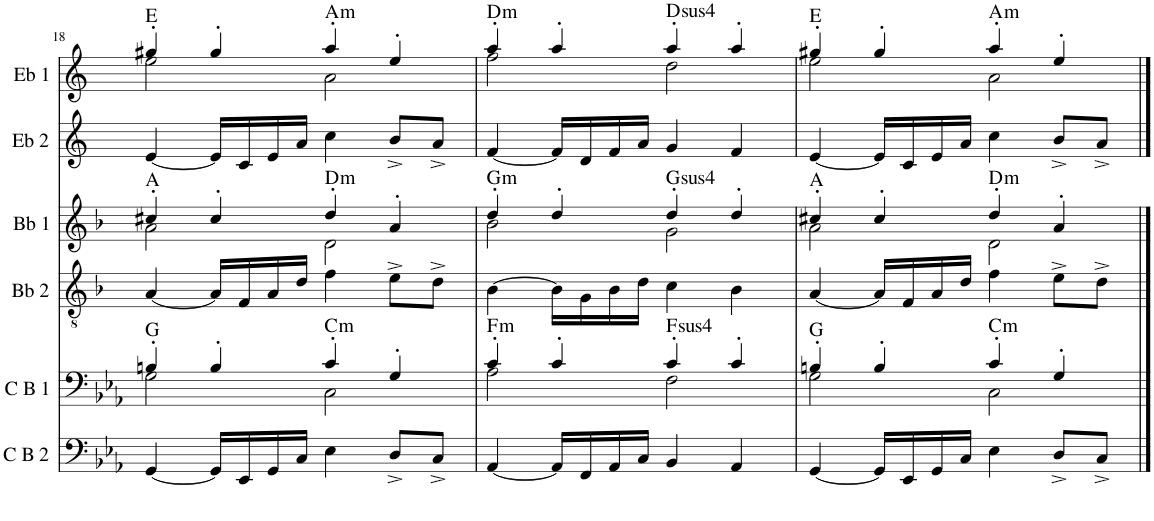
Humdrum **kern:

**kern	**kern	**harte	**kern	**kern	**harte	**kern	**kern	**harte
*part6	*part5	*part5	*part4	*part3	*part3	*part2	*part1	*part1
*staff6	*staff5	*	*staff4	*staff3	*	*staff2	*staff1	*
*I"C B 2	*I"C B 1	*	*I"Bb 2	*I"Bb 1	*	*I"Eb 2	*I"Eb 1	*
*I'C B 2	*I'C B 1	*	*I'Bb 2	*I'Bb 1	*	*I'Eb 2	*I'Eb 1	*
!!LO:PB:g=z
*clefF4	*clefF4	*	*clefGv2	*clefG2	*	*clefG2	*clefG2	*
*	*	*	*Trd1c2	*Trd1c2	*	*Trd12c21	*Trd5c9	*
*k[b-e-a-]	*k[b-e-a-]	*	*k[b-]	*k[b-]	*	*k[]	*k[]	*
*M4/4	*M4/4	*	*M4/4	*M4/4	*	*M4/4	*M4/4	*
=18	=18	=18	=18	=18	=18	=18	=18	=18
*	*^	*	*	*^	*	*	*^	*
[4GG/	4Bn'/	2G\	G:maj	[4A/	4cc#X'/	2a\	A:maj	[4e/	4gg#X'/	2ee\	E:maj
16GG/LL]	4B'/	.	.	16A/LL]	4cc#'/	.	.	16e/LL]	4gg#'/	.	.
16EE-/	.	.	.	16F/	.	.	.	16c/	.	.	.
16GG/	.	.	.	16A/	.	.	.	16e/	.	.	.
16C/JJ	.	.	.	16d/JJ	.	.	.	16a/JJ	.	.	.
!	!	!	!LO:H:kt=m	!	!	!	!LO:H:kt=m	!	!	!	!LO:H:kt=m
4E-\	4c'/	2C\	C:min	4f\	4dd'/	2d\	D:min	4cc\	4aa'/	2a\	A:min
8D^/L	4G'/	.	.	8e^\L	4a'/	.	.	8b^/L	4ee'/	.	.
8C^/J	.	.	.	8d^\J	.	.	.	8a^/J	.	.	.
=19	=19	=19	=19	=19	=19	=19	=19	=19	=19	=19	=19
!	!	!	!LO:H:kt=m	!	!	!	!LO:H:kt=m	!	!	!	!LO:H:kt=m
[4AA-/	4c'/	2A-\	F:min	[4B-\	4dd'/	2b-\	G:min	[4f/	4aa'/	2ff\	D:min
16AA-/LL]	4c'/	.	.	16B-\LL]	4dd'/	.	.	16f/LL]	4aa'/	.	.
16FF/	.	.	.	16G\	.	.	.	16d/	.	.	.
16AA-/	.	.	.	16B-\	.	.	.	16f/	.	.	.
16C/JJ	.	.	.	16d\JJ	.	.	.	16a/JJ	.	.	.
!	!	!	!LO:H:kt=4	!	!	!	!LO:H:kt=4	!	!	!	!LO:H:kt=4
4BB-/	4c'/	2F\	F:sus4	4c\	4dd'/	2g\	G:sus4	4g/	4aa'/	2dd\	D:sus4
4AA-/	4c'/	.	.	4B-\	4dd'/	.	.	4f/	4aa'/	.	.
=20	=20	=20	=20	=20	=20	=20	=20	=20	=20	=20	=20
[4GG/	4Bn'/	2G\	G:maj	[4A/	4cc#X'/	2a\	A:maj	[4e/	4gg#X'/	2ee\	E:maj
16GG/LL]	4B'/	.	.	16A/LL]	4cc#'/	.	.	16e/LL]	4gg#'/	.	.
16EE-/	.	.	.	16F/	.	.	.	16c/	.	.	.
16GG/	.	.	.	16A/	.	.	.	16e/	.	.	.
16C/JJ	.	.	.	16d/JJ	.	.	.	16a/JJ	.	.	.
!	!	!	!LO:H:kt=m	!	!	!	!LO:H:kt=m	!	!	!	!LO:H:kt=m
4E-\	4c'/	2C\	C:min	4f\	4dd'/	2d\	D:min	4cc\	4aa'/	2a\	A:min
8D^/L	4G'/	.	.	8e^\L	4a'/	.	.	8b^/L	4ee'/	.	.
8C^/J	.	.	.	8d^\J	.	.	.	8a^/J	.	.	.
*	*v	*v	*	*	*v	*v	*	*	*v	*v	*
==	==	==	==	==	==	==	==	==
*-	*-	*-	*-	*-	*-	*-	*-	*-
